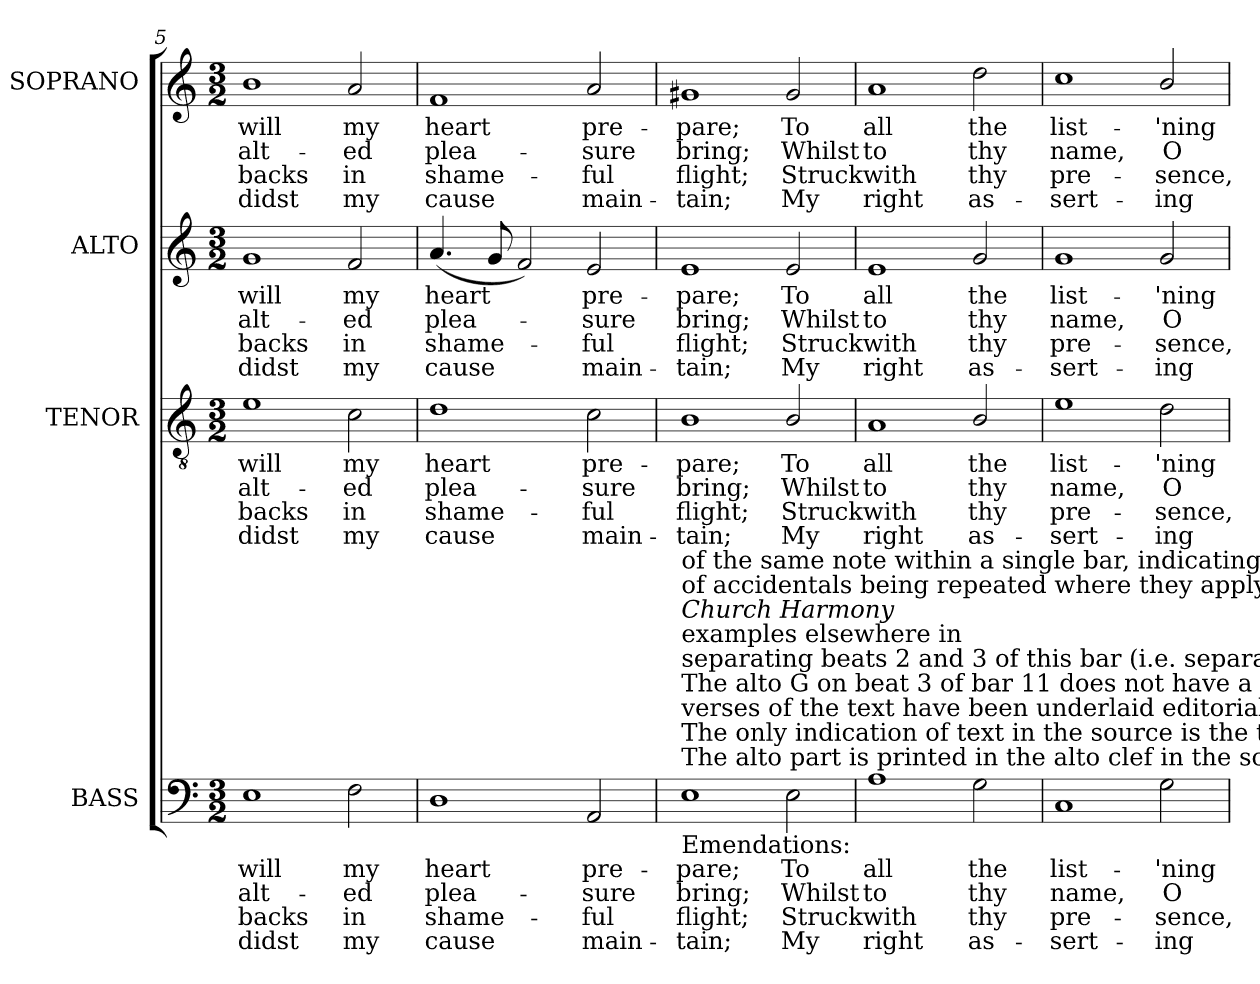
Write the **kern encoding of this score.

**kern	**text	**text	**text	**text	**kern	**text	**text	**text	**text	**kern	**text	**text	**text	**text	**kern	**text	**text	**text	**text
*part4	*part4	*part4	*part4	*part4	*part3	*part3	*part3	*part3	*part3	*part2	*part2	*part2	*part2	*part2	*part1	*part1	*part1	*part1	*part1
*staff4	*staff4	*staff4	*staff4	*staff4	*staff3	*staff3	*staff3	*staff3	*staff3	*staff2	*staff2	*staff2	*staff2	*staff2	*staff1	*staff1	*staff1	*staff1	*staff1
*I"BASS	*	*	*	*	*I"TENOR	*	*	*	*	*I"ALTO	*	*	*	*	*I"SOPRANO	*	*	*	*
*I'B.	*	*	*	*	*I'T.	*	*	*	*	*I'A.	*	*	*	*	*I'S.	*	*	*	*
*clefF4	*	*	*	*	*clefGv2	*	*	*	*	*clefG2	*	*	*	*	*clefG2	*	*	*	*
*	*	*	*	*	*ITrd7c12	*	*	*	*	*	*	*	*	*	*	*	*	*	*
*k[]	*	*	*	*	*k[]	*	*	*	*	*k[]	*	*	*	*	*k[]	*	*	*	*
*a:	*	*	*	*	*a:	*	*	*	*	*a:	*	*	*	*	*a:	*	*	*	*
*M3/2	*	*	*	*	*M3/2	*	*	*	*	*M3/2	*	*	*	*	*M3/2	*	*	*	*
=5	=5	=5	=5	=5	=5	=5	=5	=5	=5	=5	=5	=5	=5	=5	=5	=5	=5	=5	=5
!	!LO:LY:b:color=#000000	!LO:LY:b:color=#000000	!LO:LY:b:color=#000000	!LO:LY:b:color=#000000	!	!	!	!	!	!	!	!	!	!	!	!	!	!	!
!	!	!	!	!	!	!LO:LY:b:color=#000000	!LO:LY:b:color=#000000	!LO:LY:b:color=#000000	!LO:LY:b:color=#000000	!	!	!	!	!	!	!	!	!	!
!	!	!	!	!	!	!	!	!	!	!	!LO:LY:b:color=#000000	!LO:LY:b:color=#000000	!LO:LY:b:color=#000000	!LO:LY:b:color=#000000	!	!	!	!	!
!	!	!	!	!	!	!	!	!	!	!	!	!	!	!	!	!LO:LY:b:color=#000000	!LO:LY:b:color=#000000	!LO:LY:b:color=#000000	!LO:LY:b:color=#000000
1Ei	will	-alt-	backs	didst	1Ei	will	-alt-	backs	didst	1gi	will	-alt-	backs	didst	1bi	will	-alt-	backs	didst
!	!LO:LY:b:color=#000000	!LO:LY:b:color=#000000	!LO:LY:b:color=#000000	!LO:LY:b:color=#000000	!	!	!	!	!	!	!	!	!	!	!	!	!	!	!
!	!	!	!	!	!	!LO:LY:b:color=#000000	!LO:LY:b:color=#000000	!LO:LY:b:color=#000000	!LO:LY:b:color=#000000	!	!	!	!	!	!	!	!	!	!
!	!	!	!	!	!	!	!	!	!	!	!LO:LY:b:color=#000000	!LO:LY:b:color=#000000	!LO:LY:b:color=#000000	!LO:LY:b:color=#000000	!	!	!	!	!
!	!	!	!	!	!	!	!	!	!	!	!	!	!	!	!	!LO:LY:b:color=#000000	!LO:LY:b:color=#000000	!LO:LY:b:color=#000000	!LO:LY:b:color=#000000
2Fi\	my	-ed	in	my	2Ci\	my	-ed	in	my	2fi/	my	-ed	in	my	2ai/	my	-ed	in	my
=6	=6	=6	=6	=6	=6	=6	=6	=6	=6	=6	=6	=6	=6	=6	=6	=6	=6	=6	=6
!	!LO:LY:b:color=#000000	!LO:LY:b:color=#000000	!LO:LY:b:color=#000000	!LO:LY:b:color=#000000	!	!	!	!	!	!	!	!	!	!	!	!	!	!	!
!	!	!	!	!	!	!LO:LY:b:color=#000000	!LO:LY:b:color=#000000	!LO:LY:b:color=#000000	!LO:LY:b:color=#000000	!	!	!	!	!	!	!	!	!	!
!	!	!	!	!	!	!	!	!	!	!	!LO:LY:b:color=#000000	!LO:LY:b:color=#000000	!LO:LY:b:color=#000000	!LO:LY:b:color=#000000	!	!	!	!	!
!	!	!	!	!	!	!	!	!	!	!	!	!	!	!	!	!LO:LY:b:color=#000000	!LO:LY:b:color=#000000	!LO:LY:b:color=#000000	!LO:LY:b:color=#000000
1Di	heart	plea-	shame-	-cause	1Di	heart	plea-	shame-	-cause	(4.ai/	heart	plea-	shame-	-cause	1fi	heart	plea-	shame-	-cause
.	.	.	.	.	.	.	.	.	.	8gi/	.	.	.	.	.	.	.	.	.
.	.	.	.	.	.	.	.	.	.	2fi/)	.	.	.	.	.	.	.	.	.
!	!LO:LY:b:color=#000000	!LO:LY:b:color=#000000	!LO:LY:b:color=#000000	!LO:LY:b:color=#000000	!	!	!	!	!	!	!	!	!	!	!	!	!	!	!
!	!	!	!	!	!	!LO:LY:b:color=#000000	!LO:LY:b:color=#000000	!LO:LY:b:color=#000000	!LO:LY:b:color=#000000	!	!	!	!	!	!	!	!	!	!
!	!	!	!	!	!	!	!	!	!	!	!LO:LY:b:color=#000000	!LO:LY:b:color=#000000	!LO:LY:b:color=#000000	!LO:LY:b:color=#000000	!	!	!	!	!
!	!	!	!	!	!	!	!	!	!	!	!	!	!	!	!	!LO:LY:b:color=#000000	!LO:LY:b:color=#000000	!LO:LY:b:color=#000000	!LO:LY:b:color=#000000
2AAi/	pre-	-sure	ful	main-	2Ci\	pre-	-sure	ful	main-	2ei/	pre-	-sure	ful	main-	2ai/	pre-	-sure	ful	main-
!!LO:LB:g=z
=7	=7	=7	=7	=7	=7	=7	=7	=7	=7	=7	=7	=7	=7	=7	=7	=7	=7	=7	=7
!	!LO:LY:b:color=#000000	!LO:LY:b:color=#000000	!LO:LY:b:color=#000000	!LO:LY:b:color=#000000	!	!	!	!	!	!	!	!	!	!	!	!	!	!	!
!	!	!	!	!	!	!LO:LY:b:color=#000000	!LO:LY:b:color=#000000	!LO:LY:b:color=#000000	!LO:LY:b:color=#000000	!	!	!	!	!	!	!	!	!	!
!	!	!	!	!	!	!	!	!	!	!	!LO:LY:b:color=#000000	!LO:LY:b:color=#000000	!LO:LY:b:color=#000000	!LO:LY:b:color=#000000	!	!	!	!	!
!LO:TX:b:t=Emendations&colon;	!	!	!	!	!	!	!	!	!	!	!	!	!	!	!	!	!	!	!
!LO:TX:t=The alto part is printed in the alto clef in the source.	!	!	!	!	!	!	!	!	!	!	!	!	!	!	!	!	!	!	!
!LO:TX:t=The only indication of text in the source is the title 'Ps. 9th' and the opening words 'To Cellebrate &c.'&colon; the first four	!	!	!	!	!	!	!	!	!	!	!	!	!	!	!	!	!	!	!
!LO:TX:t=verses of the text have been underlaid editorially.	!	!	!	!	!	!	!	!	!	!	!	!	!	!	!	!	!	!	!
!LO:TX:t=The alto G on beat 3 of bar 11 does not have a natural in the source, but the tune is printed with a double barline	!	!	!	!	!	!	!	!	!	!	!	!	!	!	!	!	!	!	!
!LO:TX:t=separating beats 2 and 3 of this bar (i.e. separating the third and fourth lines of the tune)&colon; furthermore, there are	!	!	!	!	!	!	!	!	!	!	!	!	!	!	!	!	!	!	!
!LO:TX:t=examples elsewhere in	!	!	!	!	!	!	!	!	!	!	!	!	!	!	!	!	!	!	!
!LO:TX:i:t=Church Harmony	!	!	!	!	!	!	!	!	!	!	!	!	!	!	!	!	!	!	!
!LO:TX:t=of accidentals being repeated where they apply to more than one instance	!	!	!	!	!	!	!	!	!	!	!	!	!	!	!	!	!	!	!
!LO:TX:t=of the same note within a single bar, indicating that the accidentals only apply to the notes they immediately precede.	!	!	!	!	!	!	!	!	!	!	!	!	!	!	!	!	!	!	!
!	!	!	!	!	!	!	!	!	!	!	!	!	!	!	!	!LO:LY:b:color=#000000	!LO:LY:b:color=#000000	!LO:LY:b:color=#000000	!LO:LY:b:color=#000000
1Ei	-pare;	bring;	-flight;	tain;	1BBi	-pare;	bring;	-flight;	tain;	1ei	-pare;	bring;	-flight;	tain;	1g#Xi	-pare;	bring;	-flight;	tain;
!	!LO:LY:b:color=#000000	!LO:LY:b:color=#000000	!LO:LY:b:color=#000000	!LO:LY:b:color=#000000	!	!	!	!	!	!	!	!	!	!	!	!	!	!	!
!	!	!	!	!	!	!LO:LY:b:color=#000000	!LO:LY:b:color=#000000	!LO:LY:b:color=#000000	!LO:LY:b:color=#000000	!	!	!	!	!	!	!	!	!	!
!	!	!	!	!	!	!	!	!	!	!	!LO:LY:b:color=#000000	!LO:LY:b:color=#000000	!LO:LY:b:color=#000000	!LO:LY:b:color=#000000	!	!	!	!	!
!	!	!	!	!	!	!	!	!	!	!	!	!	!	!	!	!LO:LY:b:color=#000000	!LO:LY:b:color=#000000	!LO:LY:b:color=#000000	!LO:LY:b:color=#000000
2Ei\	To	Whilst	Struck	My	2BBi/	To	Whilst	Struck	My	2ei/	To	Whilst	Struck	My	2g#i/	To	Whilst	Struck	My
=8	=8	=8	=8	=8	=8	=8	=8	=8	=8	=8	=8	=8	=8	=8	=8	=8	=8	=8	=8
!	!LO:LY:b:color=#000000	!LO:LY:b:color=#000000	!LO:LY:b:color=#000000	!LO:LY:b:color=#000000	!	!	!	!	!	!	!	!	!	!	!	!	!	!	!
!	!	!	!	!	!	!LO:LY:b:color=#000000	!LO:LY:b:color=#000000	!LO:LY:b:color=#000000	!LO:LY:b:color=#000000	!	!	!	!	!	!	!	!	!	!
!	!	!	!	!	!	!	!	!	!	!	!LO:LY:b:color=#000000	!LO:LY:b:color=#000000	!LO:LY:b:color=#000000	!LO:LY:b:color=#000000	!	!	!	!	!
!	!	!	!	!	!	!	!	!	!	!	!	!	!	!	!	!LO:LY:b:color=#000000	!LO:LY:b:color=#000000	!LO:LY:b:color=#000000	!LO:LY:b:color=#000000
1Ai	all	to	with	right	1AAi	all	to	with	right	1ei	all	to	with	right	1ai	all	to	with	right
!	!LO:LY:b:color=#000000	!LO:LY:b:color=#000000	!LO:LY:b:color=#000000	!LO:LY:b:color=#000000	!	!	!	!	!	!	!	!	!	!	!	!	!	!	!
!	!	!	!	!	!	!LO:LY:b:color=#000000	!LO:LY:b:color=#000000	!LO:LY:b:color=#000000	!LO:LY:b:color=#000000	!	!	!	!	!	!	!	!	!	!
!	!	!	!	!	!	!	!	!	!	!	!LO:LY:b:color=#000000	!LO:LY:b:color=#000000	!LO:LY:b:color=#000000	!LO:LY:b:color=#000000	!	!	!	!	!
!	!	!	!	!	!	!	!	!	!	!	!	!	!	!	!	!LO:LY:b:color=#000000	!LO:LY:b:color=#000000	!LO:LY:b:color=#000000	!LO:LY:b:color=#000000
2Gi\	the	thy	thy	as-	2BBi/	the	thy	thy	as-	2gi/	the	thy	thy	as-	2ddi\	the	thy	thy	as-
=9	=9	=9	=9	=9	=9	=9	=9	=9	=9	=9	=9	=9	=9	=9	=9	=9	=9	=9	=9
!	!LO:LY:b:color=#000000	!LO:LY:b:color=#000000	!LO:LY:b:color=#000000	!LO:LY:b:color=#000000	!	!	!	!	!	!	!	!	!	!	!	!	!	!	!
!	!	!	!	!	!	!LO:LY:b:color=#000000	!LO:LY:b:color=#000000	!LO:LY:b:color=#000000	!LO:LY:b:color=#000000	!	!	!	!	!	!	!	!	!	!
!	!	!	!	!	!	!	!	!	!	!	!LO:LY:b:color=#000000	!LO:LY:b:color=#000000	!LO:LY:b:color=#000000	!LO:LY:b:color=#000000	!	!	!	!	!
!	!	!	!	!	!	!	!	!	!	!	!	!	!	!	!	!LO:LY:b:color=#000000	!LO:LY:b:color=#000000	!LO:LY:b:color=#000000	!LO:LY:b:color=#000000
1Ci	list-	name,	-pre-	-sert-	1Ei	list-	name,	-pre-	-sert-	1gi	list-	name,	-pre-	-sert-	1cci	list-	name,	-pre-	-sert-
!	!LO:LY:b:color=#000000	!LO:LY:b:color=#000000	!LO:LY:b:color=#000000	!LO:LY:b:color=#000000	!	!	!	!	!	!	!	!	!	!	!	!	!	!	!
!	!	!	!	!	!	!LO:LY:b:color=#000000	!LO:LY:b:color=#000000	!LO:LY:b:color=#000000	!LO:LY:b:color=#000000	!	!	!	!	!	!	!	!	!	!
!	!	!	!	!	!	!	!	!	!	!	!LO:LY:b:color=#000000	!LO:LY:b:color=#000000	!LO:LY:b:color=#000000	!LO:LY:b:color=#000000	!	!	!	!	!
!	!	!	!	!	!	!	!	!	!	!	!	!	!	!	!	!LO:LY:b:color=#000000	!LO:LY:b:color=#000000	!LO:LY:b:color=#000000	!LO:LY:b:color=#000000
2Gi\	-'ning	O	-sence,	ing	2Di\	-'ning	O	-sence,	ing	2gi/	-'ning	O	-sence,	ing	2bi/	-'ning	O	-sence,	ing
=	=	=	=	=	=	=	=	=	=	=	=	=	=	=	=	=	=	=	=
*-	*-	*-	*-	*-	*-	*-	*-	*-	*-	*-	*-	*-	*-	*-	*-	*-	*-	*-	*-
